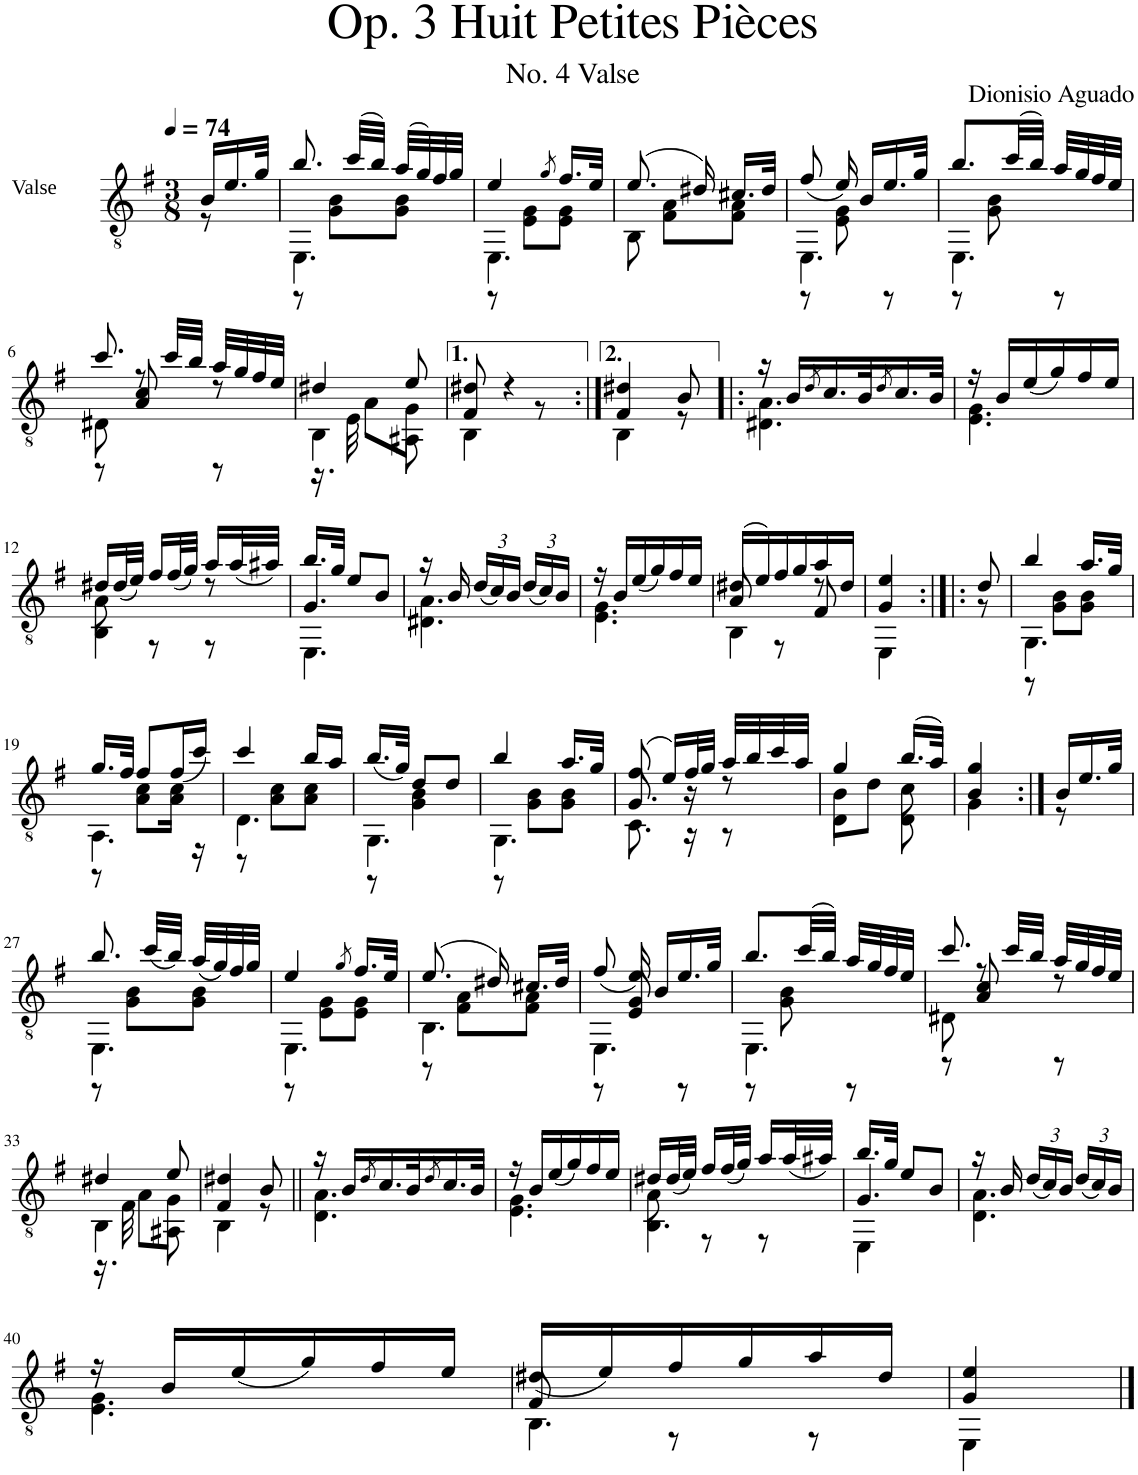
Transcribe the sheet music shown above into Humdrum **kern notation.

**kern
*part1
*staff1
*I"Classical Guitar
*I'Guit.
*clefGv2
*k[f#]
*M3/8
*MM74
=
*^
16B/LL	8r
16.e/	.
.	16ryy
32g/JJk	.
=1	=1
*	*^
8.b/	4.EE\	8r
.	.	8G\ 8B\L
(32cc/LLL	.	.
32b/JJJ)	.	.
(32a/LLL	.	8G\ 8B\J
32g/)	.	.
32f#/	.	.
32g/JJJ	.	.
=2	=2	=2
4e/	4.EE\	8r
.	.	8E\ 8G\L
8qg/	.	.
16.f#/LL	.	8E\ 8G\J
32e/JJk	.	.
*	*v	*v
=3	=3
(8.e/	8BB\
.	8F#\ 8A\L
16d#X/)	.
16.c#X/LL	8F#\ 8A\J
32d#/JJk	.
=4	=4
*	*^
(<8f#/	4.EE\	8r
16e/)	.	8E\ 8G\
16B/LL	.	.
16.e/	.	8r
32g/JJk	.	.
=5	=5	=5
8.b/L	4.EE\	8r
.	.	8G\ 8B\
(32cc/LL	.	.
32b/JJJ)	.	.
32a/LLL	.	8r
32g/	.	.
32f#/	.	.
32e/JJJ	.	.
!!LO:LB:g=z	!!	!!
=6	=6	=6
8.cc/	8D#X\	8r
.	8r	8A/ 8c/
32cc/LLL	.	.
32b/JJJ	.	.
32a/LLL	8r	8r
32g/	.	.
32f#/	.	.
32e/JJJ	.	.
=7	=7	=7
4d#X/	4BB\	16.r
.	.	32E\
.	.	8A\L
8e/	8AA#X\	8G\J
*	*v	*v
=8	=8
8F#/ 8d#X/	4BB\
4r	.
.	8r
=9:|!	=9:|!
4F#/ 4d#X/	4BB\
8B/	8r
=10!|:	=10!|:
16r	4.D#X\ 4.A\
16B/LL	.
8qd/	.
16.c/	.
32B/K	.
8qd/	.
16.c/	.
32B/JJk	.
=11	=11
16r	4.E\ 4.G\
16B/LL	.
(<16e/	.
16g/)	.
16f#/	.
16e/JJ	.
!!LO:LB:g=z	!!
=12	=12
*	*^
16d#X/LL	4BB\	8A\
(<32d#/L	.	.
32e/JJJ)	.	.
16f#/LL	.	8r
(<32f#/L	.	.
32g/JJJ)	.	.
16a/LL	8r	8r
(<32a/L	.	.
32a#X/JJJ)	.	.
=13	=13	=13
16.b/LL	4.EE\	4.G/
32g/JJk	.	.
8e/L	.	.
8B/J	.	.
*	*v	*v
=14	=14
16r	4.D#X\ 4.A\
16B/	.
*Xbrackettup	*
(<24d/LL	.
24c/)	.
24B/JJ	.
(<24d/LL	.
24c/)	.
24B/JJ	.
=15	=15
16r	4.E\ 4.G\
16B/LL	.
(<16e/	.
16g/)	.
16f#/	.
16e/JJ	.
=16	=16
*	*^
(16d#X/LL	4BB\	8A/
16e/)	.	.
16f#/	.	8r
16g/	.	.
16a/	8r	8F#/
16d#/JJ	.	.
*	*v	*v
=17	=17
4G/ 4e/	4EE\
=17X1:|!|:	=17X1:|!|:
8d/	8r
=18	=18
*	*^
4b/	4.GG\	8r
.	.	8G\ 8B\L
16.a/LL	.	8G\ 8B\J
32g/JJk	.	.
!!LO:LB:g=z	!!	!!
=19	=19	=19
16.g/LL	4.AA\	8r
32f#/JJk	.	.
8f#/L	.	8A\ 8c\L
(<16f#/L	.	16A\ 16c\Jk
16cc/JJ)	.	16r
=20	=20	=20
4cc/	4.D\	8r
.	.	8A\ 8c\L
16b/LL	.	8A\ 8c\J
16a/JJ	.	.
=21	=21	=21
(<16.b/LL	4.GG\	8r
32g/JJk)	.	.
8d/L	.	4G\ 4B\
8d/J	.	.
=22	=22	=22
4b/	4.GG\	8r
.	.	8G\ 8B\L
16.a/LL	.	8G\ 8B\J
32g/JJk	.	.
=23	=23	=23
(>8f#/	8.C\	8.G/
16e/LL)	.	.
32f#/L	16r	16r
32g/JJJ	.	.
32a/LLL	8r	8r
32b/	.	.
32cc/	.	.
32a/JJJ	.	.
=24	=24	=24
4g/	4D\	8B\L
.	.	8d\J
(16.b/LL	8D\	8c\
32a/JJk)	.	.
*	*v	*v
=25	=25
4B/ 4g/	4G\
=26:|!	=26:|!
16B/LL	8r
16.e/	.
.	16ryy
32g/JJk	.
!!LO:LB:g=z	!!
=27	=27
*	*^
8.b/	4.EE\	8r
.	.	8G\ 8B\L
(<32cc/LLL	.	.
32b/JJJ)	.	.
(<32a/LLL	.	8G\ 8B\J
32g/)	.	.
32f#/	.	.
32g/JJJ	.	.
=28	=28	=28
4e/	4.EE\	8r
.	.	8E\ 8G\L
8qg/	.	.
16.f#/LL	.	8E\ 8G\J
32e/JJk	.	.
=29	=29	=29
(8.e/	4.BB\	8r
.	.	8F#\ 8A\L
16d#X/)	.	.
16.c#X/LL	.	8F#\ 8A\J
32d#/JJk	.	.
=30	=30	=30
(<8f#/	4.EE\	8r
16e/)	.	8E/ 8G/
16B/LL	.	.
16.e/	.	8r
32g/JJk	.	.
=31	=31	=31
8.b/L	4.EE\	8r
.	.	8G\ 8B\
(32cc/LL	.	.
32b/JJJ)	.	.
32a/LLL	.	8r
32g/	.	.
32f#/	.	.
32e/JJJ	.	.
=32	=32	=32
8.cc/	8D#X\	8r
.	8r	8A/ 8c/
32cc/LLL	.	.
32b/JJJ	.	.
32a/LLL	8r	8r
32g/	.	.
32f#/	.	.
32e/JJJ	.	.
!!LO:LB:g=z	!!	!!
=33	=33	=33
4d#X/	4BB\	16.r
.	.	32F#\
.	.	8A\L
8e/	8AA#X\	8G\J
*	*v	*v
=34	=34
4F#/ 4d#X/	4BB\
8B/	8r
=35||	=35||
16r	4.D\ 4.A\
16B/LL	.
8qd/	.
16.c/	.
32B/K	.
8qd/	.
16.c/	.
32B/JJk	.
=36	=36
16r	4.E\ 4.G\
16B/LL	.
(<16e/	.
16g/)	.
16f#/	.
16e/JJ	.
=37	=37
*	*^
16d#X/LL	4.BB\	8A\
(<32d#/L	.	.
32e/JJJ)	.	.
16f#/LL	.	8r
(<32f#/L	.	.
32g/JJJ)	.	.
16a/LL	.	8r
(<32a/L	.	.
32a#X/JJJ)	.	.
=38	=38	=38
16.b/LL	4EE\	4.G/
32g/JJk	.	.
8e/L	.	.
8B/J	8ryy	.
*	*v	*v
=39	=39
16r	4.D\ 4.A\
16B/	.
(<24d/LL	.
24c/)	.
24B/JJ	.
(<24d/LL	.
24c/)	.
24B/JJ	.
!!LO:LB:g=z	!!
=40	=40
16r	4.E\ 4.G\
16B/LL	.
(<16e/	.
16g/)	.
16f#/	.
16e/JJ	.
=41	=41
*	*^
(<16d#X/LL	4.BB\	8F#/
16e/)	.	.
16f#/	.	8r
16g/	.	.
16a/	.	8r
16d#/JJ	.	.
*	*v	*v
=42	=42
4G/ 4e/	4EE\
*v	*v
==
*-
